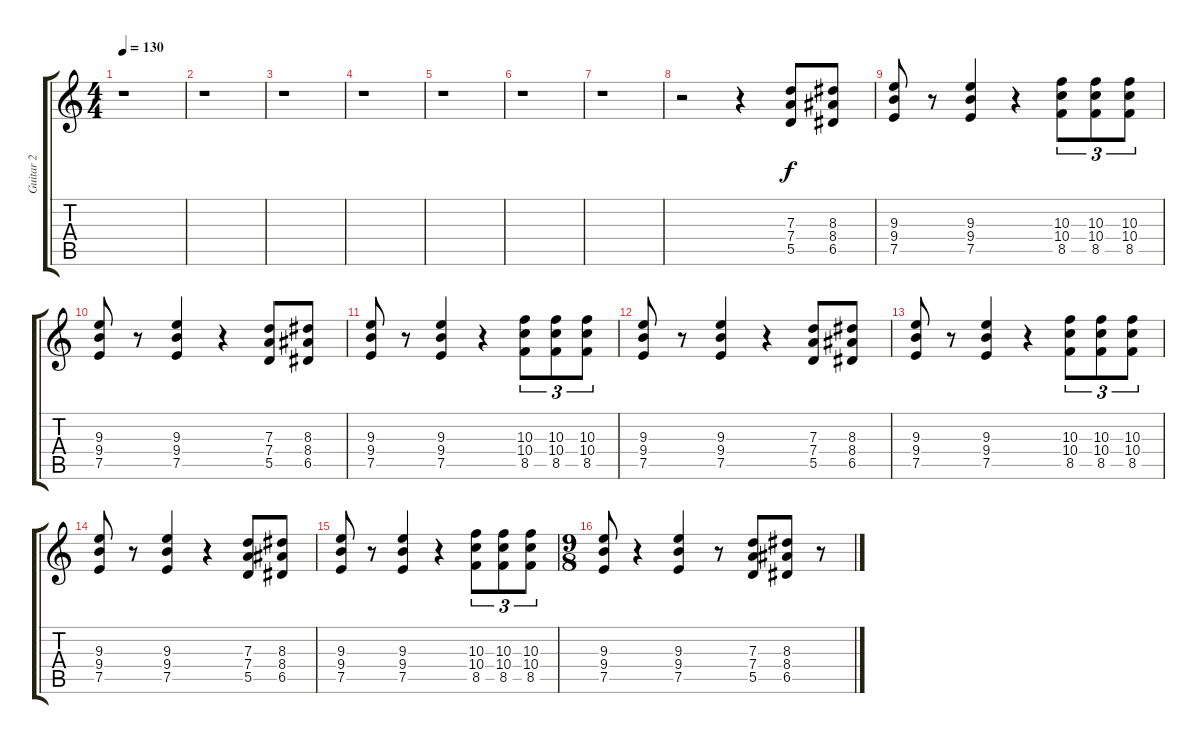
\track ("Guitar 2" "Guitar 2") {instrument overdrivenguitar}
\staff {score tabs}
\tuning (E4 B3 G3 D3 A2 E2) {hide}
\ts (4 4)
\tempo 130
\clef g2
\ks c
r.1{dy f instrument overdrivenguitar} |
r.1 |
r.1 |
r.1 |
r.1 |
r.1 |
r.1 |
r.2 r.4 (7.3 7.4 5.5).8 (8.3 8.4 6.5).8 |
(9.3 9.4 7.5).8 r.8 (9.3 9.4 7.5).4 r.4 (10.3 10.4 8.5).8{tu (3 2)} (10.3 10.4 8.5).8{tu (3 2)} (10.3 10.4 8.5).8{tu (3 2)} |
(9.3 9.4 7.5).8 r.8 (9.3 9.4 7.5).4 r.4 (7.3 7.4 5.5).8 (8.3 8.4 6.5).8 |
(9.3 9.4 7.5).8 r.8 (9.3 9.4 7.5).4 r.4 (10.3 10.4 8.5).8{tu (3 2)} (10.3 10.4 8.5).8{tu (3 2)} (10.3 10.4 8.5).8{tu (3 2)} |
(9.3 9.4 7.5).8 r.8 (9.3 9.4 7.5).4 r.4 (7.3 7.4 5.5).8 (8.3 8.4 6.5).8 |
(9.3 9.4 7.5).8 r.8 (9.3 9.4 7.5).4 r.4 (10.3 10.4 8.5).8{tu (3 2)} (10.3 10.4 8.5).8{tu (3 2)} (10.3 10.4 8.5).8{tu (3 2)} |
(9.3 9.4 7.5).8 r.8 (9.3 9.4 7.5).4 r.4 (7.3 7.4 5.5).8 (8.3 8.4 6.5).8 |
(9.3 9.4 7.5).8 r.8 (9.3 9.4 7.5).4 r.4 (10.3 10.4 8.5).8{tu (3 2)} (10.3 10.4 8.5).8{tu (3 2)} (10.3 10.4 8.5).8{tu (3 2)} |
\ts (9 8)
(9.3 9.4 7.5).8 r.4 (9.3 9.4 7.5).4 r.8 (7.3 7.4 5.5).8 (8.3 8.4 6.5).8 r.8
